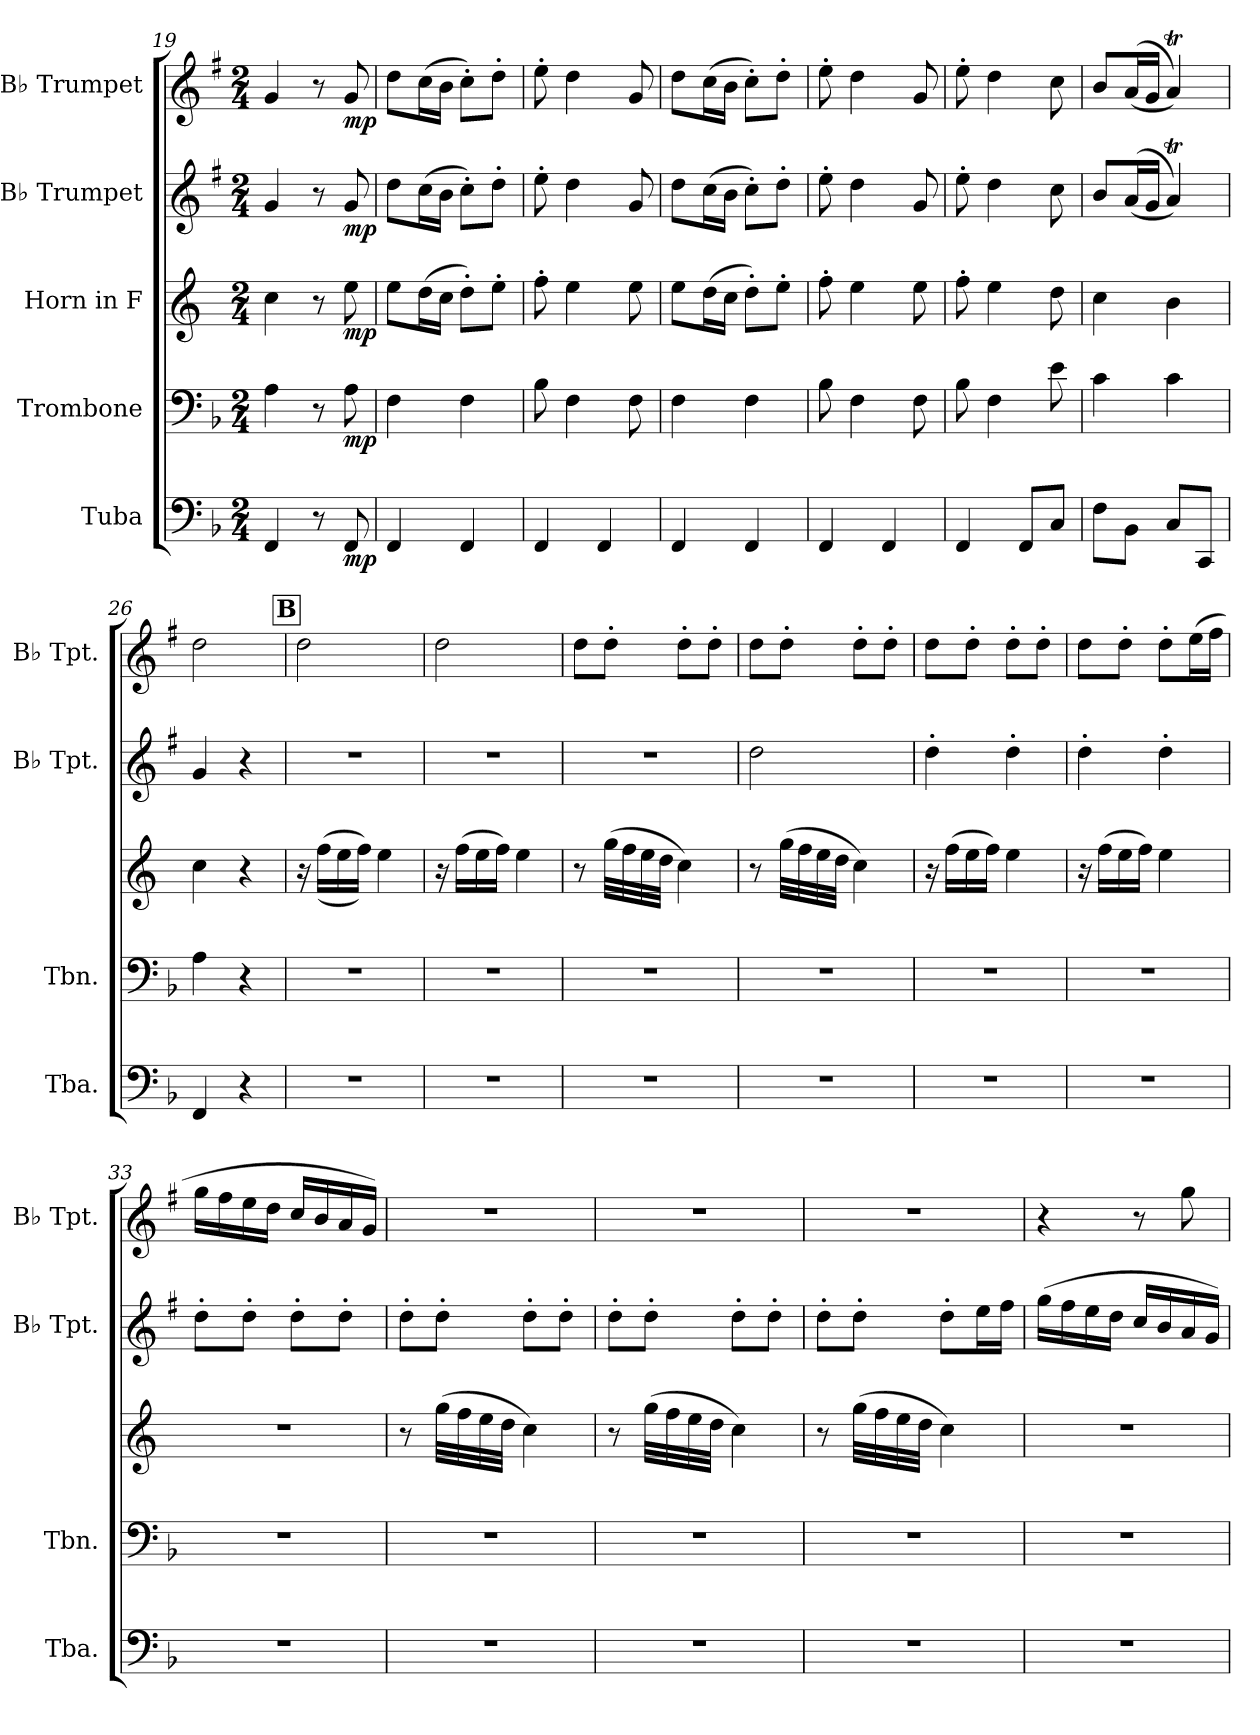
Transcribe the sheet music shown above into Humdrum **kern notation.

**kern	**dynam	**kern	**dynam	**kern	**dynam	**kern	**dynam	**kern	**dynam
*part5	*part5	*part4	*part4	*part3	*part3	*part2	*part2	*part1	*part1
*staff5	*staff5	*staff4	*staff4	*staff3	*staff3	*staff2	*staff2	*staff1	*staff1
*I"Tuba	*	*I"Trombone	*	*I"Horn in F	*	*I"B♭ Trumpet	*	*I"B♭ Trumpet	*
*I'Tba.	*	*I'Tbn.	*	*	*	*I'B♭ Tpt.	*	*I'B♭ Tpt.	*
!!LO:PB:g=z
*clefF4	*	*clefF4	*	*clefG2	*	*clefG2	*	*clefG2	*
*	*	*	*	*ITrd4c7	*	*ITrd1c2	*	*ITrd1c2	*
*k[b-]	*	*k[b-]	*	*k[b-]	*	*k[b-]	*	*k[b-]	*
*F:	*	*F:	*	*	*	*F:	*	*F:	*
*M2/4	*	*M2/4	*	*M2/4	*	*M2/4	*	*M2/4	*
=19	=19	=19	=19	=19	=19	=19	=19	=19	=19
4FF/	.	4A\	.	4f\	.	4f/	.	4f/	.
8r	.	8r	.	8r	.	8r	.	8r	.
!	!LO:DY:b	!	!LO:DY:b	!	!LO:DY:b	!	!LO:DY:b	!	!LO:DY:b
8FF/	mp	8A\	mp	8a\	mp	8f/	mp	8f/	mp
=20	=20	=20	=20	=20	=20	=20	=20	=20	=20
4FF/	.	4F\	.	8a\L	.	8cc\L	.	8cc\L	.
.	.	.	.	(>16g\L	.	(>16b-\L	.	(>16b-\L	.
.	.	.	.	16f\JJ	.	16a\JJ	.	16a\JJ	.
4FF/	.	4F\	.	8g'\L)	.	8b-'\L)	.	8b-'\L)	.
.	.	.	.	8a'\J	.	8cc'\J	.	8cc'\J	.
=21	=21	=21	=21	=21	=21	=21	=21	=21	=21
4FF/	.	8B-\	.	8b-'\	.	8dd'\	.	8dd'\	.
.	.	4F\	.	4a\	.	4cc\	.	4cc\	.
4FF/	.	.	.	.	.	.	.	.	.
.	.	8F\	.	8a\	.	8f/	.	8f/	.
=22	=22	=22	=22	=22	=22	=22	=22	=22	=22
4FF/	.	4F\	.	8a\L	.	8cc\L	.	8cc\L	.
.	.	.	.	(>16g\L	.	(>16b-\L	.	(>16b-\L	.
.	.	.	.	16f\JJ	.	16a\JJ	.	16a\JJ	.
4FF/	.	4F\	.	8g'\L)	.	8b-'\L)	.	8b-'\L)	.
.	.	.	.	8a'\J	.	8cc'\J	.	8cc'\J	.
=23	=23	=23	=23	=23	=23	=23	=23	=23	=23
4FF/	.	8B-\	.	8b-'\	.	8dd'\	.	8dd'\	.
.	.	4F\	.	4a\	.	4cc\	.	4cc\	.
4FF/	.	.	.	.	.	.	.	.	.
.	.	8F\	.	8a\	.	8f/	.	8f/	.
=24	=24	=24	=24	=24	=24	=24	=24	=24	=24
4FF/	.	8B-\	.	8b-'\	.	8dd'\	.	8dd'\	.
.	.	4F\	.	4a\	.	4cc\	.	4cc\	.
8FF/L	.	.	.	.	.	.	.	.	.
8C/J	.	8e\	.	8g\	.	8b-\	.	8b-\	.
=25	=25	=25	=25	=25	=25	=25	=25	=25	=25
8F\L	.	4c\	.	4f\	.	8a/L	.	8a/L	.
8BB-\J	.	.	.	.	.	(<(<16g/L	.	(<(<16g/L	.
.	.	.	.	.	.	16f/JJ	.	16f/JJ	.
8C/L	.	4c\	.	4e\	.	4gT/))	.	4gT/))	.
8CC/J	.	.	.	.	.	.	.	.	.
=26	=26	=26	=26	=26	=26	=26	=26	=26	=26
4FF/	.	4A\	.	4f\	.	4f/	.	2cc\	.
4r	.	4r	.	4r	.	4r	.	.	.
!!LO:REH:place=s1:a:B:fs=14:t=B
=27	=27	=27	=27	=27	=27	=27	=27	=27	=27
2r	.	2r	.	16r	.	2r	.	2cc\	.
.	.	.	.	(>(>16b-\LL	.	.	.	.	.
.	.	.	.	16a\	.	.	.	.	.
.	.	.	.	16b-\JJ))	.	.	.	.	.
.	.	.	.	4a\	.	.	.	.	.
=28	=28	=28	=28	=28	=28	=28	=28	=28	=28
2r	.	2r	.	16r	.	2r	.	2cc\	.
.	.	.	.	(>16b-\LL	.	.	.	.	.
.	.	.	.	16a\	.	.	.	.	.
.	.	.	.	16b-\JJ)	.	.	.	.	.
.	.	.	.	4a\	.	.	.	.	.
=29	=29	=29	=29	=29	=29	=29	=29	=29	=29
2r	.	2r	.	8r	.	2r	.	8cc\L	.
.	.	.	.	(>32cc\LLL	.	.	.	8cc'\J	.
.	.	.	.	32b-\	.	.	.	.	.
.	.	.	.	32a\	.	.	.	.	.
.	.	.	.	32g\JJJ	.	.	.	.	.
.	.	.	.	4f\)	.	.	.	8cc'\L	.
.	.	.	.	.	.	.	.	8cc'\J	.
!!LO:LB:g=z
=30	=30	=30	=30	=30	=30	=30	=30	=30	=30
2r	.	2r	.	8r	.	2cc\	.	8cc\L	.
.	.	.	.	(>32cc\LLL	.	.	.	8cc'\J	.
.	.	.	.	32b-\	.	.	.	.	.
.	.	.	.	32a\	.	.	.	.	.
.	.	.	.	32g\JJJ	.	.	.	.	.
.	.	.	.	4f\)	.	.	.	8cc'\L	.
.	.	.	.	.	.	.	.	8cc'\J	.
=31	=31	=31	=31	=31	=31	=31	=31	=31	=31
2r	.	2r	.	16r	.	4cc'\	.	8cc\L	.
.	.	.	.	(>16b-\LL	.	.	.	.	.
.	.	.	.	16a\	.	.	.	8cc'\J	.
.	.	.	.	16b-\JJ)	.	.	.	.	.
.	.	.	.	4a\	.	4cc'\	.	8cc'\L	.
.	.	.	.	.	.	.	.	8cc'\J	.
=32	=32	=32	=32	=32	=32	=32	=32	=32	=32
2r	.	2r	.	16r	.	4cc'\	.	8cc\L	.
.	.	.	.	(>16b-\LL	.	.	.	.	.
.	.	.	.	16a\	.	.	.	8cc'\J	.
.	.	.	.	16b-\JJ)	.	.	.	.	.
.	.	.	.	4a\	.	4cc'\	.	8cc'\L	.
.	.	.	.	.	.	.	.	(>16dd\L	.
.	.	.	.	.	.	.	.	16ee\JJ	.
=33	=33	=33	=33	=33	=33	=33	=33	=33	=33
2r	.	2r	.	2r	.	8cc'\L	.	16ff\LL	.
.	.	.	.	.	.	.	.	16ee\	.
.	.	.	.	.	.	8cc'\J	.	16dd\	.
.	.	.	.	.	.	.	.	16cc\JJ	.
.	.	.	.	.	.	8cc'\L	.	16b-/LL	.
.	.	.	.	.	.	.	.	16a/	.
.	.	.	.	.	.	8cc'\J	.	16g/	.
.	.	.	.	.	.	.	.	16f/JJ)	.
=34	=34	=34	=34	=34	=34	=34	=34	=34	=34
2r	.	2r	.	8r	.	8cc'\L	.	2r	.
.	.	.	.	(>32cc\LLL	.	8cc'\J	.	.	.
.	.	.	.	32b-\	.	.	.	.	.
.	.	.	.	32a\	.	.	.	.	.
.	.	.	.	32g\JJJ	.	.	.	.	.
.	.	.	.	4f\)	.	8cc'\L	.	.	.
.	.	.	.	.	.	8cc'\J	.	.	.
=35	=35	=35	=35	=35	=35	=35	=35	=35	=35
2r	.	2r	.	8r	.	8cc'\L	.	2r	.
.	.	.	.	(>32cc\LLL	.	8cc'\J	.	.	.
.	.	.	.	32b-\	.	.	.	.	.
.	.	.	.	32a\	.	.	.	.	.
.	.	.	.	32g\JJJ	.	.	.	.	.
.	.	.	.	4f\)	.	8cc'\L	.	.	.
.	.	.	.	.	.	8cc'\J	.	.	.
=36	=36	=36	=36	=36	=36	=36	=36	=36	=36
2r	.	2r	.	8r	.	8cc'\L	.	2r	.
.	.	.	.	(>32cc\LLL	.	8cc'\J	.	.	.
.	.	.	.	32b-\	.	.	.	.	.
.	.	.	.	32a\	.	.	.	.	.
.	.	.	.	32g\JJJ	.	.	.	.	.
.	.	.	.	4f\)	.	8cc'\L	.	.	.
.	.	.	.	.	.	16dd\L	.	.	.
.	.	.	.	.	.	16ee\JJ	.	.	.
!!LO:PB:g=z
=37	=37	=37	=37	=37	=37	=37	=37	=37	=37
2r	.	2r	.	2r	.	(>16ff\LL	.	4r	.
.	.	.	.	.	.	16ee\	.	.	.
.	.	.	.	.	.	16dd\	.	.	.
.	.	.	.	.	.	16cc\JJ	.	.	.
.	.	.	.	.	.	16b-/LL	.	8r	.
.	.	.	.	.	.	16a/	.	.	.
.	.	.	.	.	.	16g/	.	8ff\	.
.	.	.	.	.	.	16f/JJ)	.	.	.
=	=	=	=	=	=	=	=	=	=
*-	*-	*-	*-	*-	*-	*-	*-	*-	*-
